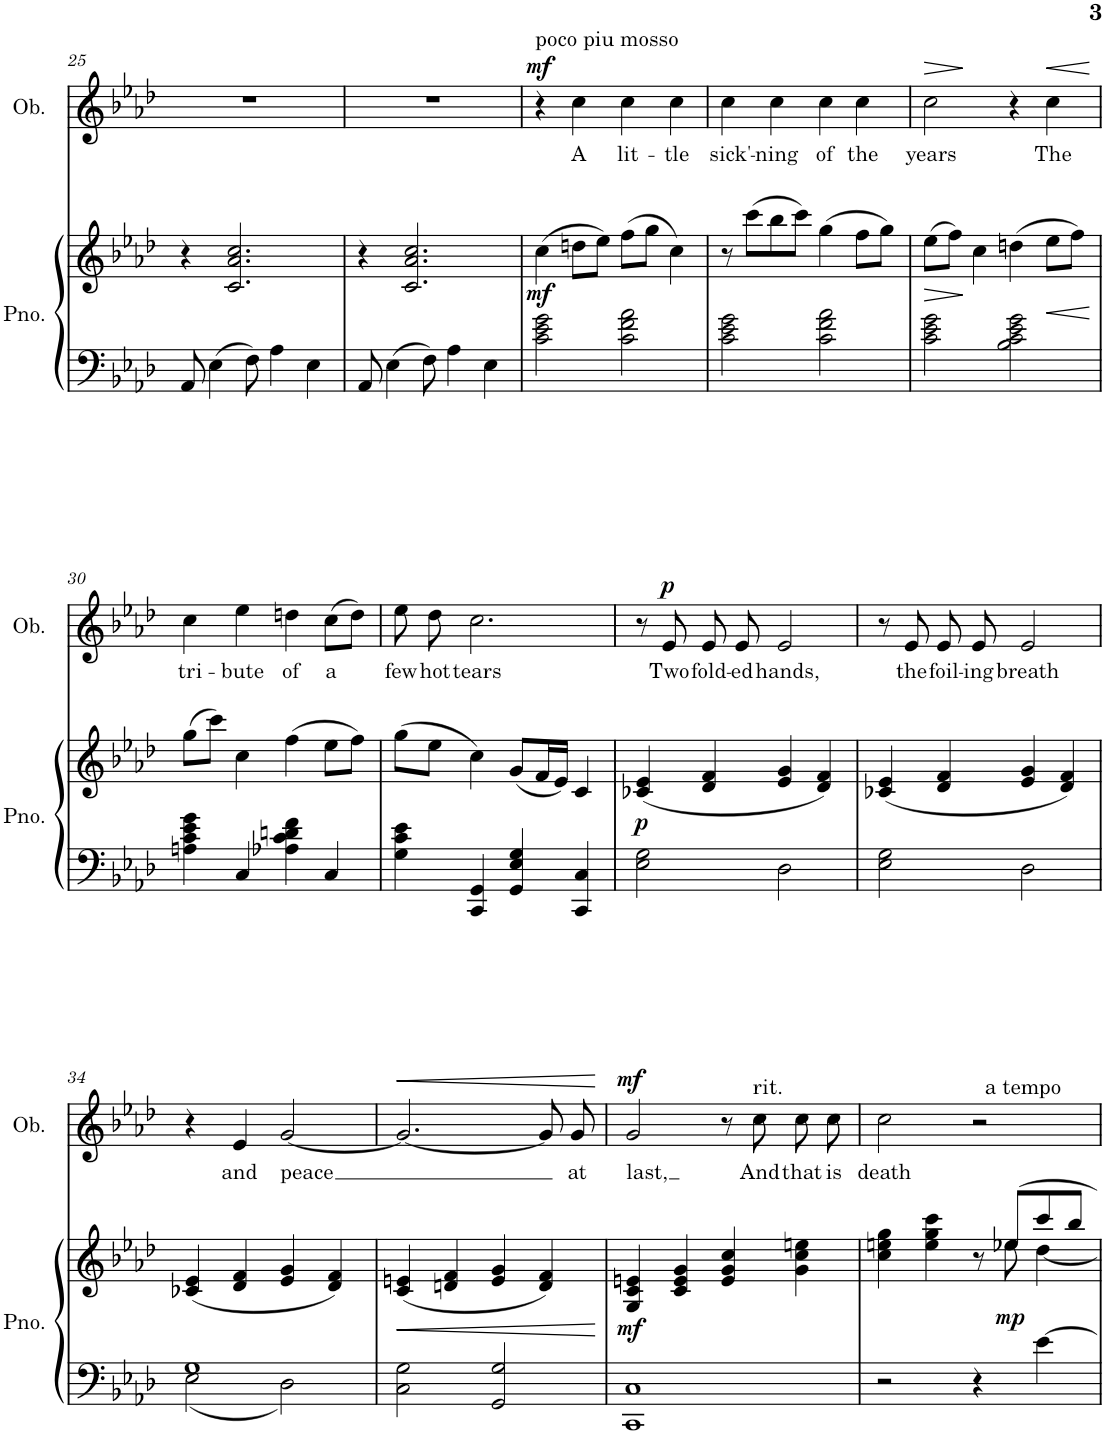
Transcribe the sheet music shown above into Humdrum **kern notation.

**kern	**kern	**dynam	**kern	**text	**dynam
*part2	*part2	*part2	*part1	*part1	*part1
*staff3	*staff2	*staff2/3	*staff1	*staff1	*staff1
*I"Piano	*	*	*I"Oboe	*	*
*I'Pno.	*	*	*I'Ob.	*	*
!!LO:PB:g=z
*clefF4	*clefG2	*	*clefG2	*	*
*k[b-e-a-d-]	*k[b-e-a-d-]	*	*k[b-e-a-d-]	*	*
*M4/4	*M4/4	*	*M4/4	*	*
=25	=25	=25	=25	=25	=25
8AA-/	4r	.	1r	.	.
4E-\	.	.	.	.	.
.	2.c/ 2.a-/ 2.cc/	.	.	.	.
8F\	.	.	.	.	.
4A-\	.	.	.	.	.
4E-\	.	.	.	.	.
=26	=26	=26	=26	=26	=26
8AA-/	4r	.	1r	.	.
4E-\	.	.	.	.	.
.	2.c/ 2.a-/ 2.cc/	.	.	.	.
8F\	.	.	.	.	.
4A-\	.	.	.	.	.
4E-\	.	.	.	.	.
=27	=27	=27	=27	=27	=27
!	!	!	!LO:TX:a:t=poco piu mosso	!	!
!	!	!LO:DY:b	!	!	!LO:DY:a
2c\ 2e-\ 2g\	(4cc\	mf	4r	.	mf
!	!	!	!	!LO:LY:b	!
.	8ddn\L	.	4cc\	A	.
.	8ee-\J)	.	.	.	.
!	!	!	!	!LO:LY:b	!
2c\ 2f\ 2a-\	(8ff\L	.	4cc\	lit-	.
.	8gg\J	.	.	.	.
!	!	!	!	!LO:LY:b	!
.	4cc\)	.	4cc\	-tle	.
=28	=28	=28	=28	=28	=28
!	!	!	!	!LO:LY:b	!
2c\ 2e-\ 2g\	8r	.	4cc\	sick'-	.
.	(8ccc\L	.	.	.	.
!	!	!	!	!LO:LY:b	!
.	8bb-\	.	4cc\	-ning	.
.	8ccc\J)	.	.	.	.
!	!	!	!	!LO:LY:b	!
2c\ 2f\ 2a-\	(4gg\	.	4cc\	of	.
!	!	!	!	!LO:LY:b	!
.	8ff\L	.	4cc\	the	.
.	8gg\J)	.	.	.	.
=29	=29	=29	=29	=29	=29
!	!	!LO:HP:b	!	!LO:LY:b	!LO:HP:b
2c\ 2e-\ 2g\	(8ee-\L	>	2cc\	years	>
.	8ff\J)	.	.	.	.
.	4cc\	.	.	.	.
2B-\ 2c\ 2e-\ 2g\	(4ddn\	.	4r	.	.
!	!	!LO:HP:b	!	!LO:LY:b	!LO:HP:b
.	8ee-\L	<	4cc\	The	<
.	8ff\J)	.	.	.	.
.	.	]	.	.	]
!!LO:LB:g=z
=30	=30	=30	=30	=30	=30
!	!	!	!	!LO:LY:b	!
4An\ 4c\ 4e-\ 4g\	(8gg\L	.	4cc\	tri-	.
.	8ccc\J)	.	.	.	.
!	!	!	!	!LO:LY:b	!
4C/	4cc\	.	4ee-\	-bute	.
!	!	!	!	!LO:LY:b	!
4A-X\ 4c\ 4dn\ 4f\	(4ff\	.	4ddn\	of	.
!	!	!	!	!LO:LY:b	!
4C/	8ee-\L	.	(8cc\L	a	.
.	8ff\J)	.	8dd\J)	.	.
=31	=31	=31	=31	=31	=31
!	!	!	!	!LO:LY:b	!
4G\ 4c\ 4e-\	(8gg\L	.	8ee-\	few	.
!	!	!	!	!LO:LY:b	!
.	8ee-\J	.	8dd-\	hot	.
!	!	!	!	!LO:LY:b	!
4CC/ 4GG/	4cc\)	.	2.cc\	tears	.
4GG/ 4E-/ 4G/	(8g/L	.	.	.	.
.	16f/L	.	.	.	.
.	16e-/JJ)	.	.	.	.
4CC/ 4C/	4c/	.	.	.	.
=32	=32	=32	=32	=32	=32
!	!	!LO:DY:b	!	!	!
2E-\ 2G\	(4c-X/ 4e-/	p	8r	.	.
!	!	!	!	!LO:LY:b	!LO:DY:a
.	.	.	8e-/	Two	p
!	!	!	!	!LO:LY:b	!
.	4d-/ 4f/	.	8e-/	fold-	.
!	!	!	!	!LO:LY:b	!
.	.	.	8e-/	-ed	.
!	!	!	!	!LO:LY:b	!
2D-\	4e-/ 4g/	.	2e-/	hands,	.
.	4d-/ 4f/)	.	.	.	.
=33	=33	=33	=33	=33	=33
2E-\ 2G\	(4c-X/ 4e-/	.	8r	.	.
!	!	!	!	!LO:LY:b	!
.	.	.	8e-/	the	.
!	!	!	!	!LO:LY:b	!
.	4d-/ 4f/	.	8e-/	foil-	.
!	!	!	!	!LO:LY:b	!
.	.	.	8e-/	-ing	.
!	!	!	!	!LO:LY:b	!
2D-\	4e-/ 4g/	.	2e-/	breath	.
.	4d-/ 4f/)	.	.	.	.
!!LO:LB:g=z
=34	=34	=34	=34	=34	=34
*^	*	*	*	*	*
1G	2E-\	(4c-X/ 4e-/	.	4r	.	.
!	!	!	!	!	!LO:LY:b	!
.	.	4d-/ 4f/	.	4e-/	and	.
!	!	!	!	!	!LO:LY:b	!
.	2D-\	4e-/ 4g/	.	[2g/	peace	.
.	.	4d-/ 4f/)	.	.	.	.
*v	*v	*	*	*	*	*
=35	=35	=35	=35	=35	=35
2C\ 2G\	(4c/ 4en/	.	2.g/_	.	.
.	4dn/ 4f/	.	.	.	.
2GG/ 2G/	4e/ 4g/	.	.	.	.
.	4d/ 4f/)	.	8g/]	.	.
!	!	!	!	!LO:LY:b	!
.	.	.	8g/	at	.
.	.	[	.	.	[
=36	=36	=36	=36	=36	=36
!	!	!LO:DY:b	!	!LO:LY:b	!LO:DY:a
1CC 1C	4G/ 4c/ 4en/	mf	2g/	last,	mf
.	4c/ 4e/ 4g/	.	.	.	.
.	4e/ 4g/ 4cc/	.	8r	.	.
!	!	!	!LO:TX:a:t=rit.	!	!
!	!	!	!	!LO:LY:b	!
.	.	.	8cc\	And	.
!	!	!	!	!LO:LY:b	!
.	4g\ 4cc\ 4een\	.	8cc\	that	.
!	!	!	!	!LO:LY:b	!
.	.	.	8cc\	is	.
=37	=37	=37	=37	=37	=37
*	*^	*	*	*	*
!	!	!	!	!	!LO:LY:b	!
2r	4cc\ 4een\ 4gg\	8ryy	.	2cc\	death	.
*	*v	*v	*	*	*	*
.	4ee\ 4gg\ 4ccc\	.	.	.	.
!	!	!	!LO:TX:a:t=a tempo	!	!
4r	8r	.	2r	.	.
*	*^	*	*	*	*
!	!	!	!LO:DY:b	!	!	!
.	8ee-X/L	8ee-\	mp	.	.	.
[4e-\	8ccc/	[4dd-\	.	.	.	.
.	8bb-/J	.	.	.	.	.
*	*v	*v	*	*	*	*
=	=	=	=	=	=
*-	*-	*-	*-	*-	*-
